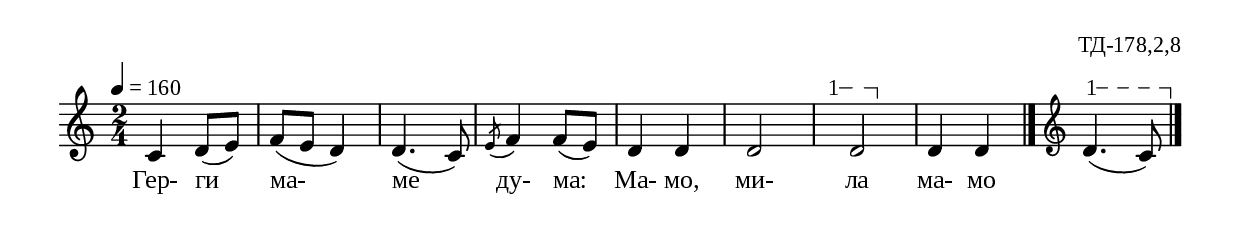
%{
laz_178_2_08
%}

\include "td-preamble.ly"

\score {
\relative c' {
 \tempo 4 = 160
 \time 2/4
c4 d8( e) | f( e d4) | d4.( c8) | \acciaccatura e8 f4 f8( e) | d4 d| d2 | 
\varA
\set Score.measureLength = #(ly:make-moment 3 4)
s4\startTextSpan d2\stopTextSpan | 
\set Score.measureLength = #(ly:make-moment 2 4)
d4 d
 \bar "|." 
\endm
\varA
d4.\startTextSpan( c8\stopTextSpan) 
\bar "|."
}
\addlyrics { Гер- ги ма- ме ду- ма: Ма- мо, ми- ла ма- мо }
%
\layout {
  indent = #0
  line-width = 190\mm
  ragged-right=##f
}
%
\midi { 
	\context {
		\Score
		tempoWholesPerMinute = #(ly:make-moment 160 4)
		}
	}
}
%
\header{
  opus = "ТД-178,2,8"
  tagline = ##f
}


